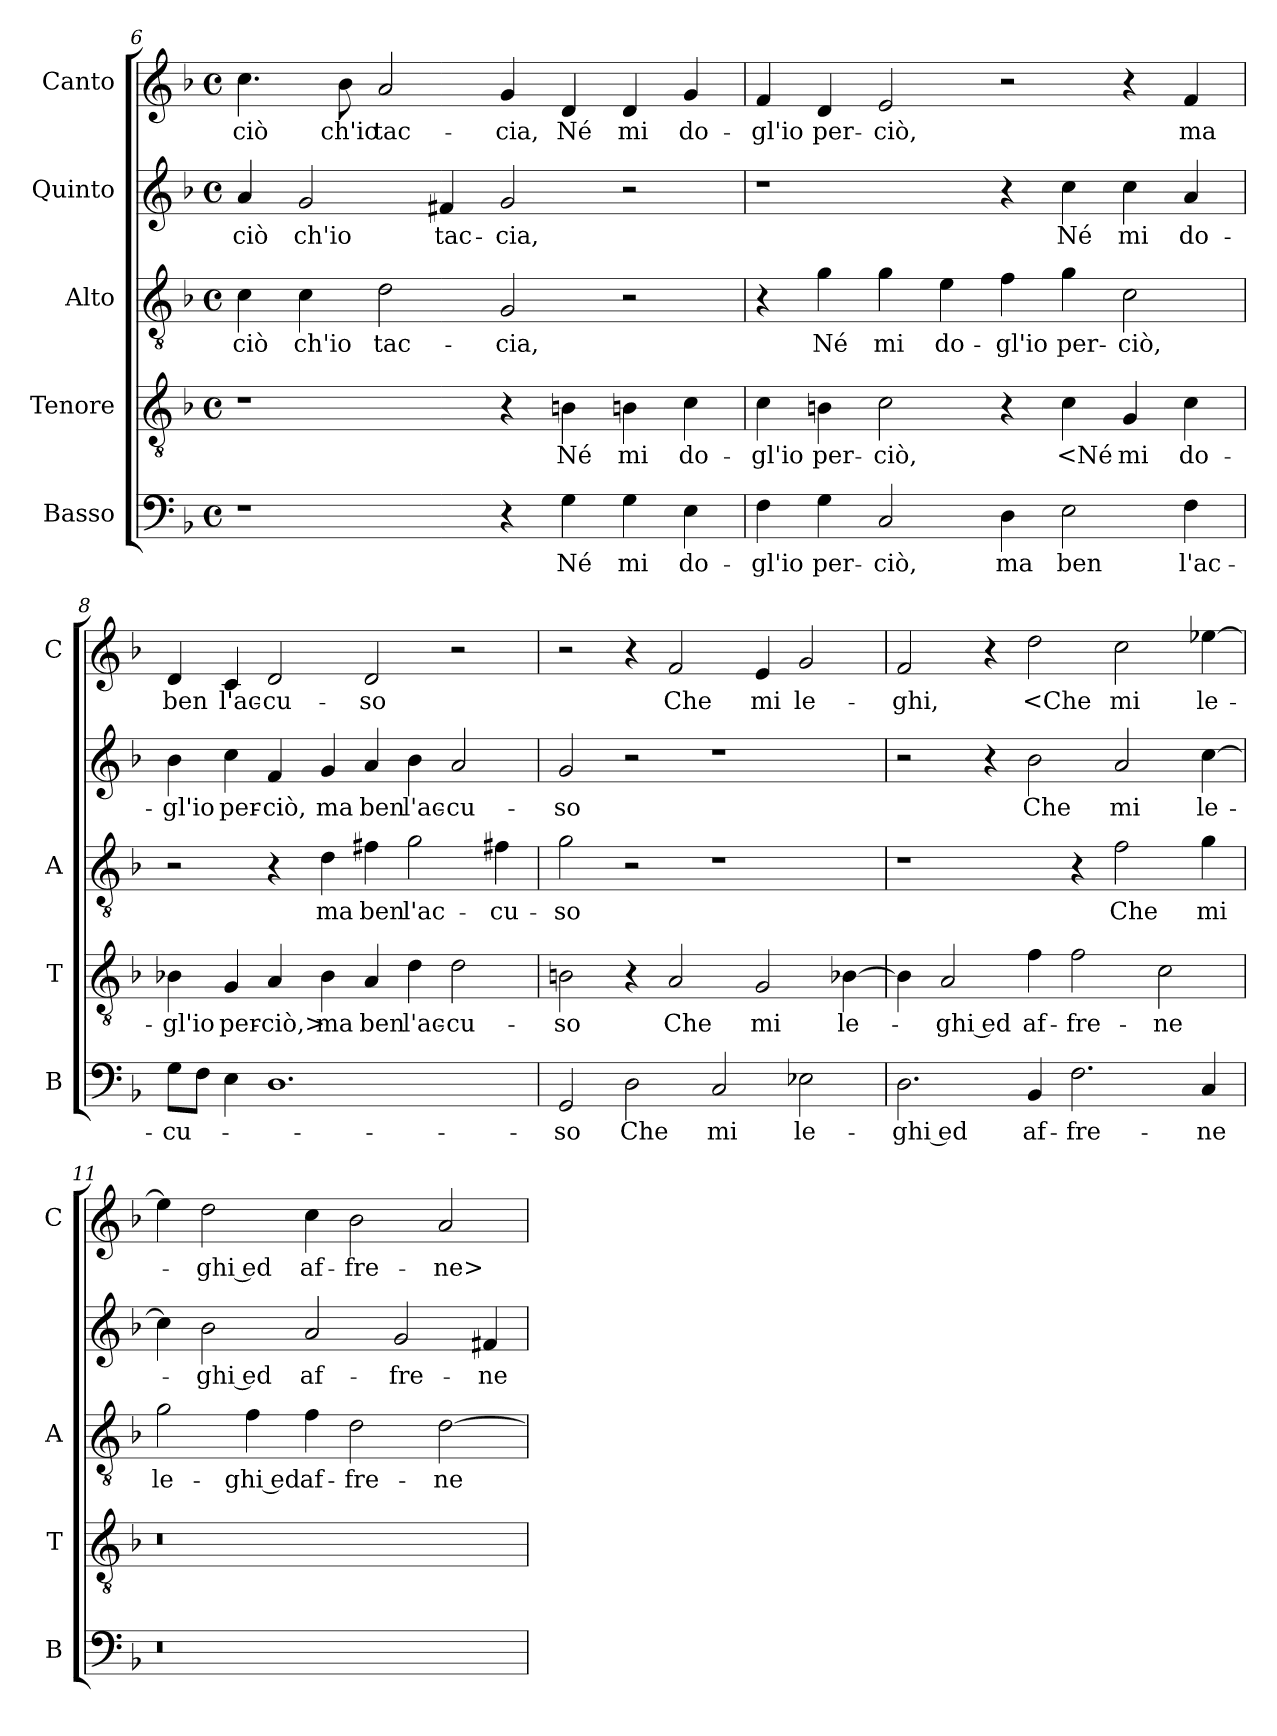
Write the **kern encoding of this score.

**kern	**text	**kern	**text	**kern	**text	**kern	**text	**kern	**text
*part5	*part5	*part4	*part4	*part3	*part3	*part2	*part2	*part1	*part1
*staff5	*staff5	*staff4	*staff4	*staff3	*staff3	*staff2	*staff2	*staff1	*staff1
*I"Basso	*	*I"Tenore	*	*I"Alto	*	*I"Quinto	*	*I"Canto	*
*I'B	*	*I'T	*	*I'A	*	*	*	*I'C	*
*clefF4	*	*clefGv2	*	*clefGv2	*	*clefG2	*	*clefG2	*
*k[b-]	*	*k[b-]	*	*k[b-]	*	*k[b-]	*	*k[b-]	*
*F:	*	*F:	*	*F:	*	*F:	*	*F:	*
*M4/4	*	*M4/4	*	*M4/4	*	*M4/4	*	*M4/4	*
*met(c)	*	*met(c)	*	*met(c)	*	*met(c)	*	*met(c)	*
=6	=6	=6	=6	=6	=6	=6	=6	=6	=6
1r	.	1r	.	4c	-ciò	4a	-ciò	4.cc	-ciò
.	.	.	.	4c	ch'io	2g	ch'io	.	.
.	.	.	.	.	.	.	.	8b-	ch'io
.	.	.	.	2d	tac-	.	.	2a	tac-
.	.	.	.	.	.	4f#X	tac-	.	.
4r	.	4r	.	2G	-cia,	2g	-cia,	4g	-cia,
4G	Né	4Bn	Né	.	.	.	.	4d	Né
4G	mi	4Bn	mi	2r	.	2r	.	4d	mi
4E	do-	4c	do-	.	.	.	.	4g	do-
=7	=7	=7	=7	=7	=7	=7	=7	=7	=7
4F	-gl'io	4c	-gl'io	4r	.	1r	.	4f	-gl'io
4G	per-	4Bn	per-	4g	Né	.	.	4d	per-
2C	-ciò,	2c	-ciò,	4g	mi	.	.	2e	-ciò,
.	.	.	.	4e	do-	.	.	.	.
4D	ma	4r	.	4f	-gl'io	4r	.	2r	.
2E	ben	4c	<Né	4g	per-	4cc	Né	.	.
.	.	4G	mi	2c	-ciò,	4cc	mi	4r	.
4F	l'ac-	4c	do-	.	.	4a	do-	4f	ma
=8	=8	=8	=8	=8	=8	=8	=8	=8	=8
8GL	-cu-	4B-X	-gl'io	2r	.	4b-	-gl'io	4d	ben
8FJ	.	.	.	.	.	.	.	.	.
4E	.	4G	per-	.	.	4cc	per-	4c	l'ac-
1.D	.	4A	-ciò,>	4r	.	4f	-ciò,	2d	-cu-
.	.	4B-	ma	4d	ma	4g	ma	.	.
.	.	4A	ben	4f#X	ben	4a	ben	2d	-so
.	.	4d	l'ac-	2g	l'ac-	4b-	l'ac-	.	.
.	.	2d	-cu-	.	.	2a	-cu-	2r	.
.	.	.	.	4f#X	-cu-	.	.	.	.
=9	=9	=9	=9	=9	=9	=9	=9	=9	=9
2GG	-so	2Bn	-so	2g	-so	2g	-so	2r	.
2D	Che	4r	.	2r	.	2r	.	4r	.
.	.	2A	Che	.	.	.	.	2f	Che
2C	mi	.	.	1r	.	1r	.	.	.
.	.	2G	mi	.	.	.	.	4e	mi
2E-X	le-	.	.	.	.	.	.	2g	le-
.	.	[4B-X	le-	.	.	.	.	.	.
=10	=10	=10	=10	=10	=10	=10	=10	=10	=10
2.D	-ghi ed	4B-]	.	1r	.	2r	.	2f	-ghi,
.	.	2A	-ghi ed	.	.	.	.	.	.
.	.	.	.	.	.	4r	.	4r	.
4BB-	af-	4f	af-	.	.	2b-	Che	2dd	<Che
2.F	-fre-	2f	-fre-	4r	.	.	.	.	.
.	.	.	.	2f	Che	2a	mi	2cc	mi
.	.	2c	-ne	.	.	.	.	.	.
4C	-ne	.	.	4g	mi	[4cc	le-	[4ee-X	le-
=11	=11	=11	=11	=11	=11	=11	=11	=11	=11
0r	.	0r	.	2g	le-	4cc]	.	4ee-]	.
.	.	.	.	.	.	2b-	-ghi ed	2dd	-ghi ed
.	.	.	.	4f	-ghi ed	.	.	.	.
.	.	.	.	4f	af-	2a	af-	4cc	af-
.	.	.	.	2d	-fre-	.	.	2b-	-fre-
.	.	.	.	.	.	2g	-fre-	.	.
.	.	.	.	[2d	-ne	.	.	2a	-ne>
.	.	.	.	.	.	4f#X	-ne	.	.
=	=	=	=	=	=	=	=	=	=
*-	*-	*-	*-	*-	*-	*-	*-	*-	*-
